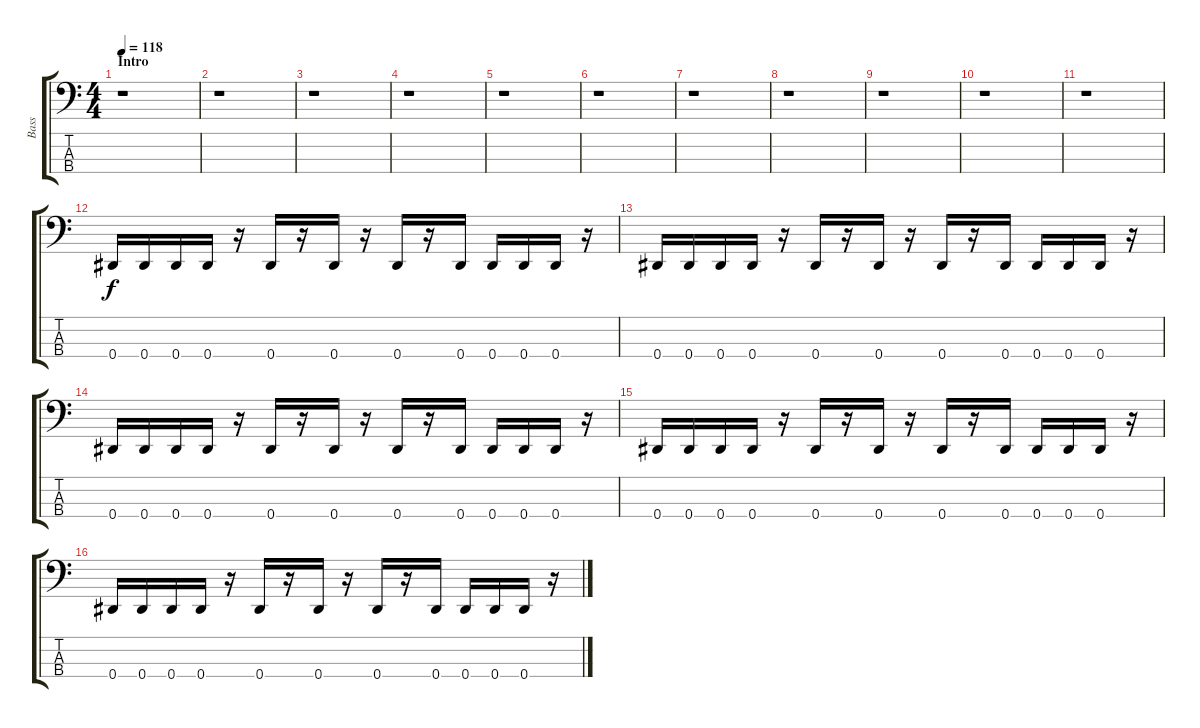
\track ("Bass" "Bass") {instrument electricbasspick}
\staff {score tabs}
\tuning (Gb2 Db2 Ab1 Eb1) {hide}
\ts (4 4)
\section ("" "Intro")
\tempo 118
\clef f4
\ks c
r.1{dy f instrument electricbasspick} |
r.1 |
r.1 |
r.1 |
r.1 |
r.1 |
r.1 |
r.1 |
r.1 |
r.1 |
r.1 |
0.4.16 0.4.16 0.4.16 0.4.16 r.16 0.4.16 r.16 0.4.16 r.16 0.4.16 r.16 0.4.16 0.4.16 0.4.16 0.4.16 r.16 |
0.4.16 0.4.16 0.4.16 0.4.16 r.16 0.4.16 r.16 0.4.16 r.16 0.4.16 r.16 0.4.16 0.4.16 0.4.16 0.4.16 r.16 |
0.4.16 0.4.16 0.4.16 0.4.16 r.16 0.4.16 r.16 0.4.16 r.16 0.4.16 r.16 0.4.16 0.4.16 0.4.16 0.4.16 r.16 |
0.4.16 0.4.16 0.4.16 0.4.16 r.16 0.4.16 r.16 0.4.16 r.16 0.4.16 r.16 0.4.16 0.4.16 0.4.16 0.4.16 r.16 |
0.4.16 0.4.16 0.4.16 0.4.16 r.16 0.4.16 r.16 0.4.16 r.16 0.4.16 r.16 0.4.16 0.4.16 0.4.16 0.4.16 r.16
